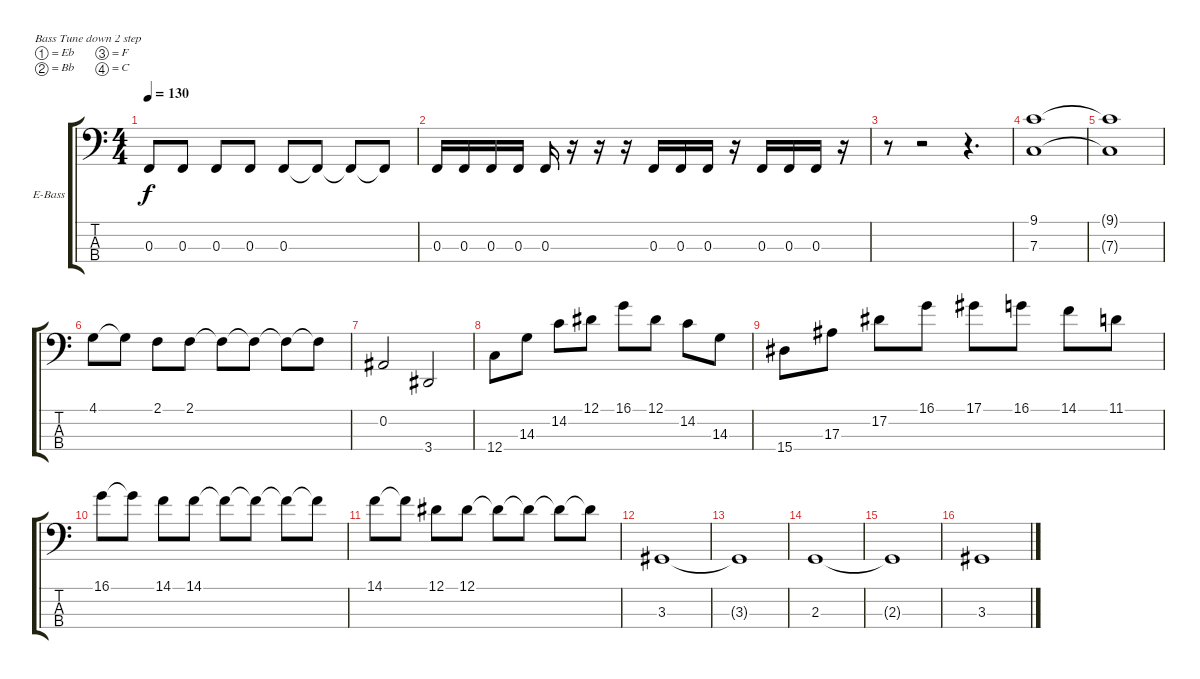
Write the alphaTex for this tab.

\defaultSystemsLayout 4
\bracketExtendMode groupsimilarinstruments
\firstSystemTrackNameOrientation horizontal
\otherSystemsTrackNameOrientation horizontal
\track ("Electric Bass" "E-Bass") {instrument electricbassfinger}
\staff {score tabs}
\tuning (Eb2 Bb1 F1 C1)
\ts (4 4)
\tempo 130
\clef f4
\scale
0.333333
\ks c
0.3.8{dy f} 0.3.8 0.3.8 0.3.8 0.3.8 0.3{t}.8 0.3{t}.8 0.3{t}.8 |
\scale
0.333333 0.3.16 0.3.16 0.3.16 0.3.16 0.3.16 r.16 r.16 r.16 0.3.16 0.3.16 0.3.16 r.16 0.3.16 0.3.16 0.3.16 r.16 |
\scale
0.333333 r.8 r.2 r.4{d} |
\scale
0.333333 (9.1 7.3).1 |
\scale
0.333333 (9.1{t} 7.3{t}).1 |
\scale
0.333333 4.1.8 4.1{t}.8 2.1.8 2.1.8 2.1{t}.8 2.1{t}.8 2.1{t}.8 2.1{t}.8 |
\scale
0.333333 0.2.2 3.4.2 |
\scale
0.333333 12.4.8 14.3.8 14.2.8 12.1.8 16.1.8 12.1.8 14.2.8 14.3.8 |
\scale
0.333333 15.4.8 17.3.8 17.2.8 16.1.8 17.1.8 16.1.8 14.1.8 11.1.8 |
\scale
0.333333 16.1.8 16.1{t}.8 14.1.8 14.1.8 14.1{t}.8 14.1{t}.8 14.1{t}.8 14.1{t}.8 |
\scale
0.333333 14.1.8 14.1{t}.8 12.1.8 12.1.8 12.1{t}.8 12.1{t}.8 12.1{t}.8 12.1{t}.8 |
\scale
0.333333 3.3.1 |
\scale
0.333333 3.3{t}.1 |
\scale
0.333333 2.3.1 |
\scale
0.333333 2.3{t}.1 |
\scale
0.333333 3.3.1
